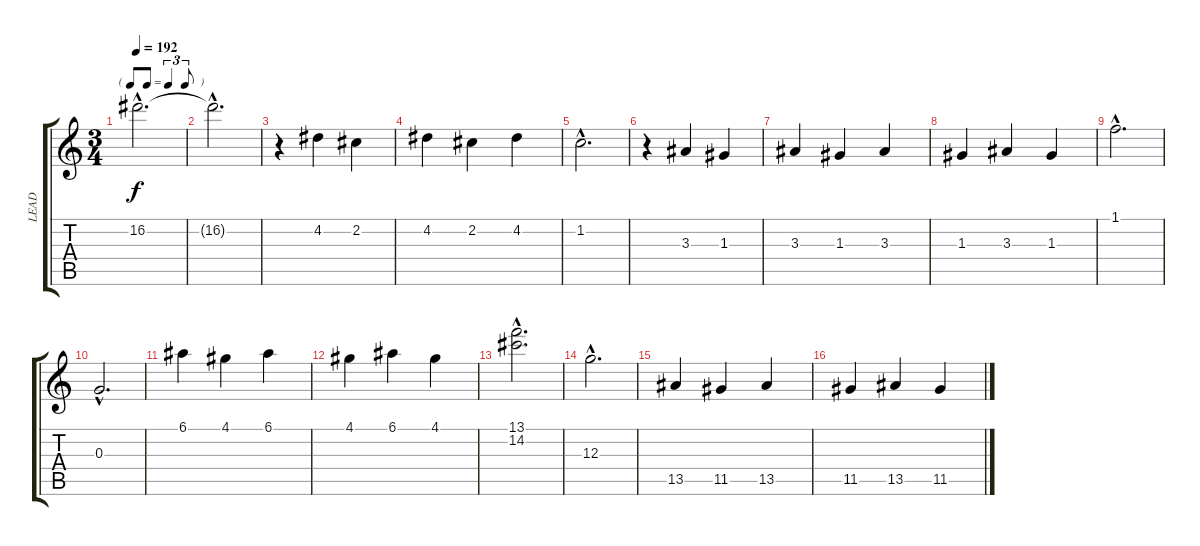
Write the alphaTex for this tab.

\track ("LEAD" "LEAD") {instrument electricguitarjazz}
\staff {score tabs}
\tuning (E4 B3 G3 D3 A2 E2) {hide}
\ts (3 4)
\tf triplet8th
\tempo 192
\clef g2
\ks c
16.2{hac}.2{d dy f} |
16.2{hac t}.2{d} |
r.4 4.2.4 2.2.4 |
4.2.4 2.2.4 4.2.4 |
1.2{hac}.2{d} |
r.4 3.3.4 1.3.4 |
3.3.4 1.3.4 3.3.4 |
1.3.4 3.3.4 1.3.4 |
1.1{hac}.2{d} |
0.3{hac}.2{d} |
6.1.4 4.1.4 6.1.4 |
4.1.4 6.1.4 4.1.4 |
(13.1{hac} 14.2{hac}).2{d} |
12.3{hac}.2{d} |
13.5.4 11.5.4 13.5.4 |
11.5.4 13.5.4 11.5.4
